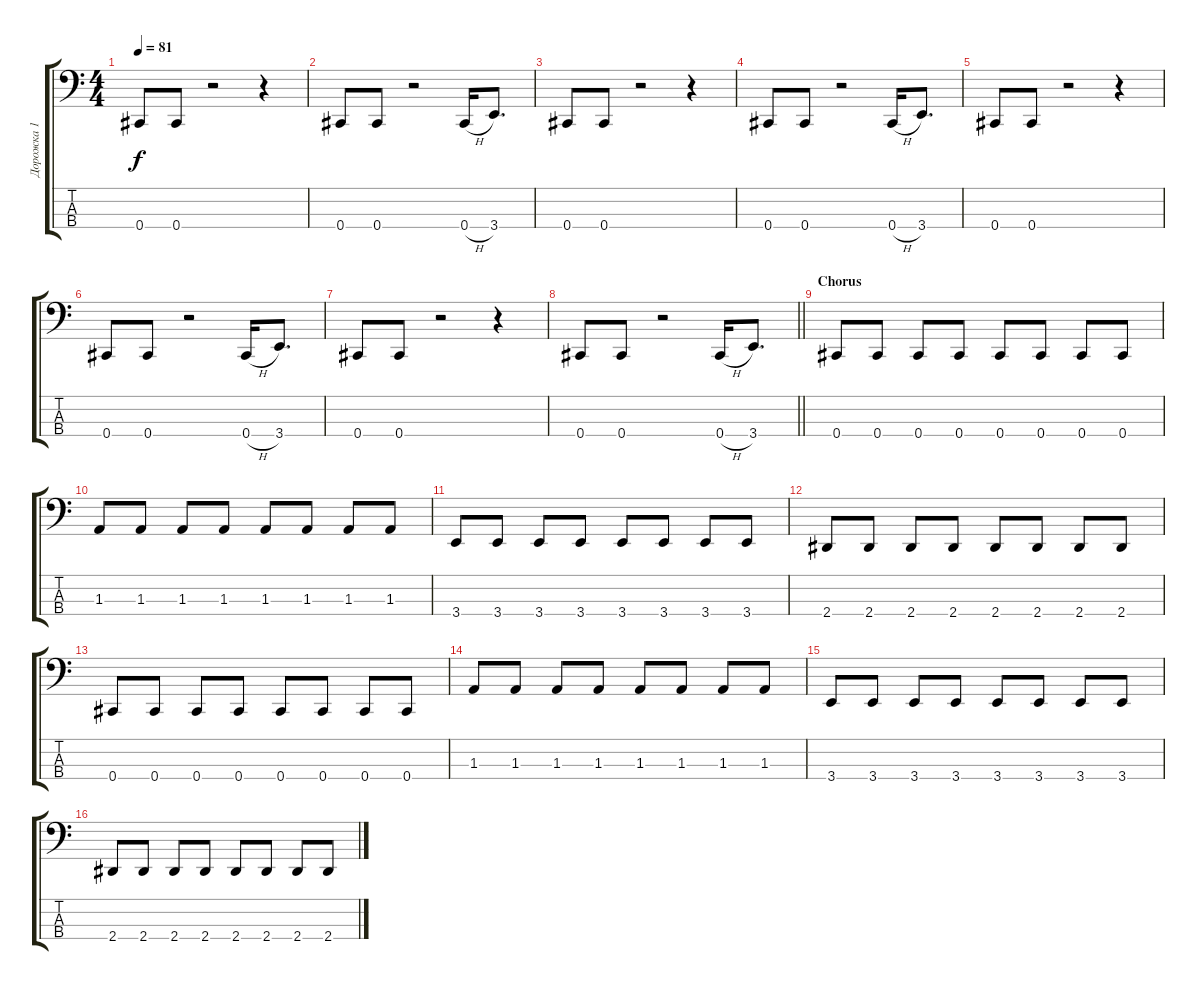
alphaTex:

\track ("Дорожка 1" "Дорожка 1") {instrument electricbasspick}
\staff {score tabs}
\tuning (Gb2 Db2 Ab1 Db1) {hide}
\ts (4 4)
\tempo 81
\clef f4
\ks c
0.4.8{dy f} 0.4.8 r.2 r.4 |
0.4.8 0.4.8 r.2 0.4{h}.16 3.4.8{d} |
0.4.8 0.4.8 r.2 r.4 |
0.4.8 0.4.8 r.2 0.4{h}.16 3.4.8{d} |
0.4.8 0.4.8 r.2 r.4 |
0.4.8 0.4.8 r.2 0.4{h}.16 3.4.8{d} |
0.4.8 0.4.8 r.2 r.4 |
\barLineRight lightlight
0.4.8 0.4.8 r.2 0.4{h}.16 3.4.8{d} |
\section ("" "Chorus")
0.4.8 0.4.8 0.4.8 0.4.8 0.4.8 0.4.8 0.4.8 0.4.8 |
1.3.8 1.3.8 1.3.8 1.3.8 1.3.8 1.3.8 1.3.8 1.3.8 |
3.4.8 3.4.8 3.4.8 3.4.8 3.4.8 3.4.8 3.4.8 3.4.8 |
2.4.8 2.4.8 2.4.8 2.4.8 2.4.8 2.4.8 2.4.8 2.4.8 |
0.4.8 0.4.8 0.4.8 0.4.8 0.4.8 0.4.8 0.4.8 0.4.8 |
1.3.8 1.3.8 1.3.8 1.3.8 1.3.8 1.3.8 1.3.8 1.3.8 |
3.4.8 3.4.8 3.4.8 3.4.8 3.4.8 3.4.8 3.4.8 3.4.8 |
2.4.8 2.4.8 2.4.8 2.4.8 2.4.8 2.4.8 2.4.8 2.4.8
